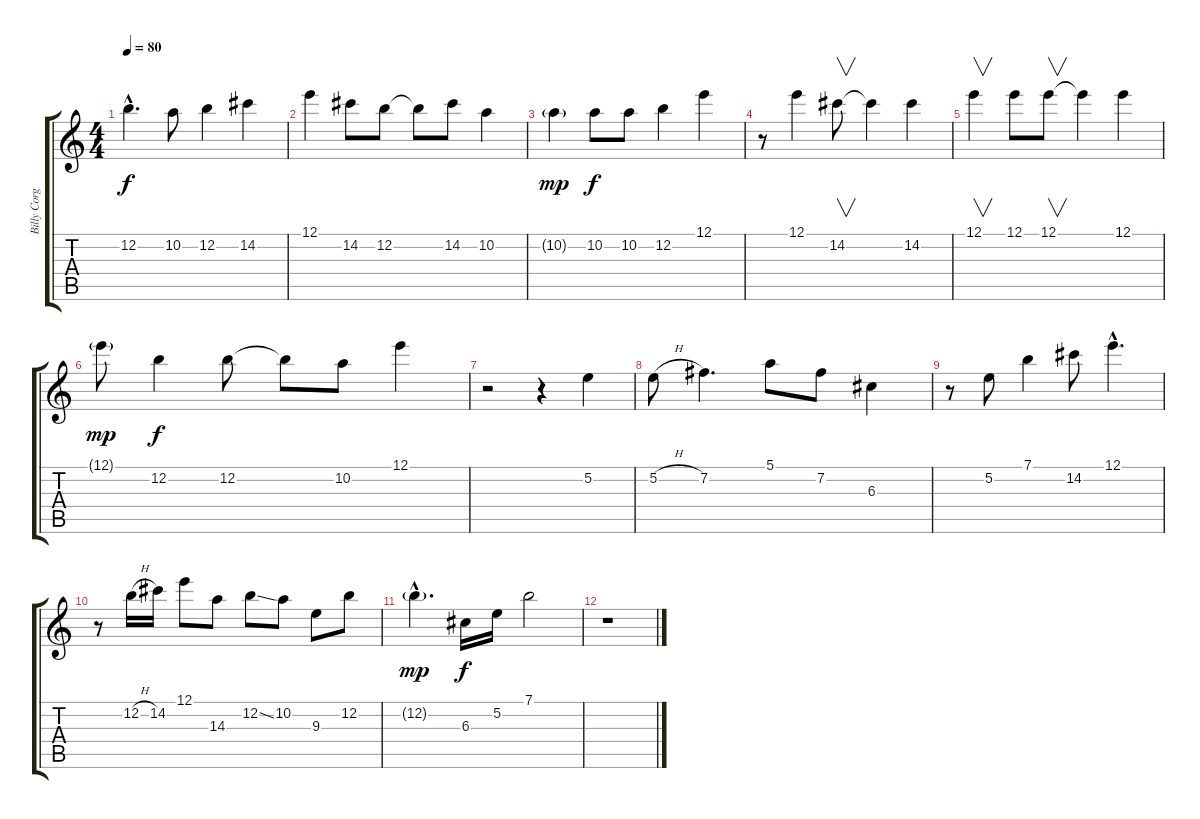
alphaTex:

\track ("Billy Corgan" "Billy Corg") {instrument acousticguitarnylon}
\staff {score tabs}
\tuning (E4 B3 G3 D3 A2 E2) {hide}
\ts (4 4)
\tempo 80
\clef g2
\ks c
12.2{hac}.4{d dy f} 10.2.8 12.2.4 14.2.4 |
12.1.4 14.2.8 12.2.8 12.2{t}.8 14.2.8 10.2.4 |
10.2{g}.4{dy mp} 10.2.8{dy f} 10.2.8 12.2.4 12.1.4 |
r.8 12.1.4 14.2.8{v} 14.2{t}.4 14.2.4 |
12.1.4{v} 12.1.8 12.1.8{v} 12.1{t}.4 12.1.4 |
12.1{g}.8{dy mp} 12.2.4{dy f} 12.2.8 12.2{t}.8 10.2.8 12.1.4 |
r.2 r.4 5.2.4 |
5.2{h}.8 7.2.4{d} 5.1.8 7.2.8 6.3.4 |
r.8 5.2.8 7.1.4 14.2.8 12.1{hac}.4{d} |
r.8 12.2{h}.16 14.2.16 12.1.8 14.3.8 12.2{ss}.8 10.2.8 9.3.8 12.2.8 |
12.2{g hac}.4{d dy mp} 6.3.16{dy f} 5.2.16 7.1.2 |
r.1
